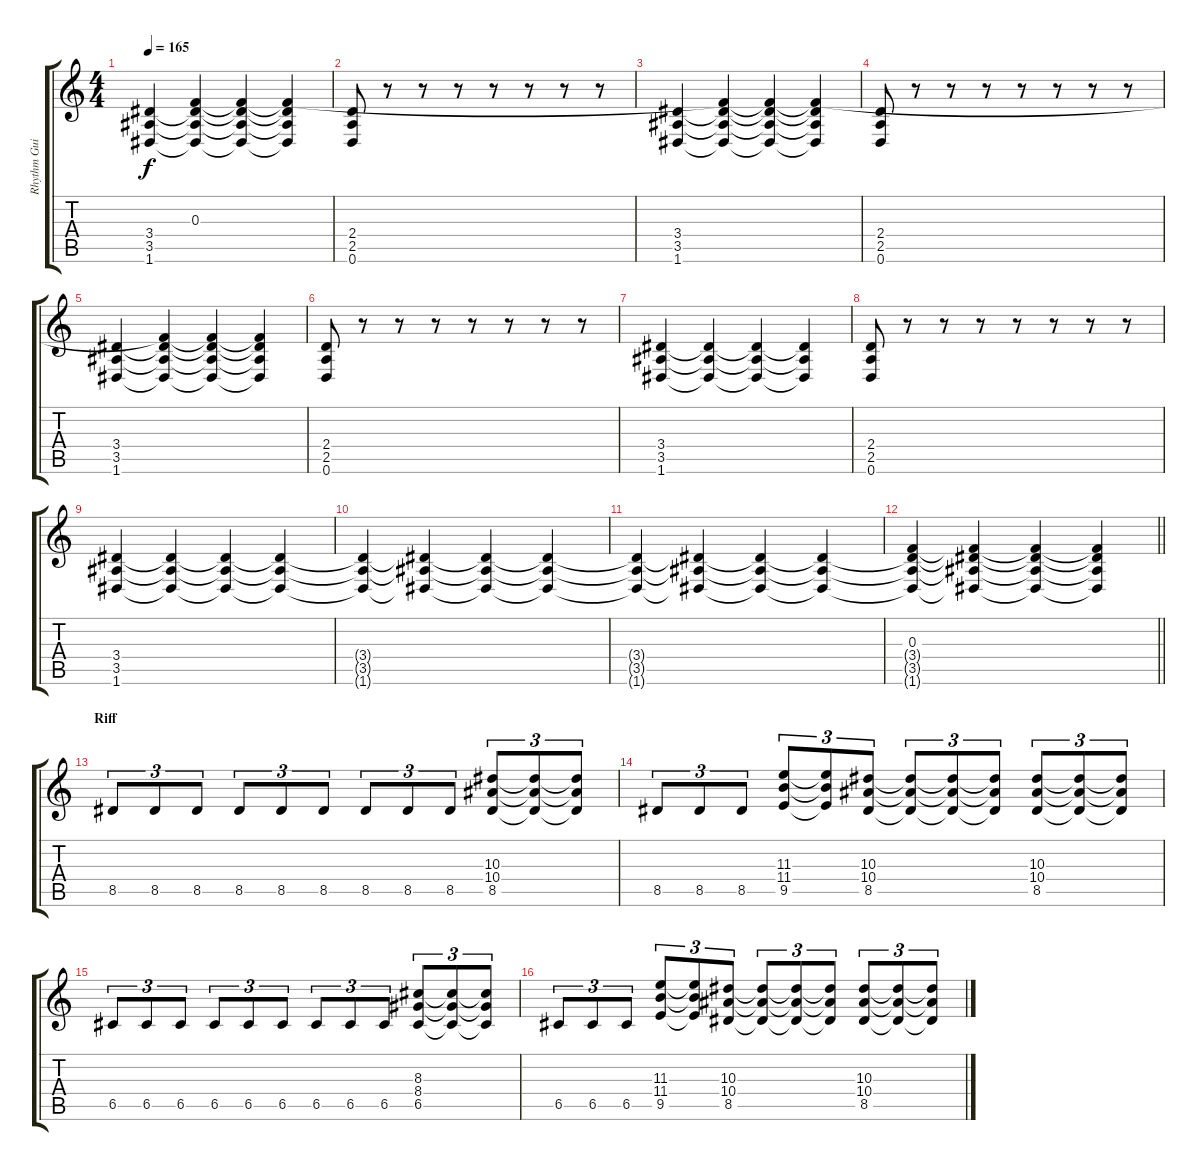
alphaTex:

\track ("Rhythm Guitar" "Rhythm Gui") {instrument distortionguitar}
\staff {score tabs}
\tuning (D4 A3 F3 C3 G2 D2) {hide}
\ts (4 4)
\tempo 165
\clef g2
\ks c
(3.4 3.5 1.6).4{dy f} (0.3 3.4{t} 3.5{t} 1.6{t}).4 (0.3{t} 3.4{t} 3.5{t} 1.6{t}).4 (0.3{t} 3.4{t} 3.5{t} 1.6{t}).4 |
(2.4 2.5 0.6).8 r.8 r.8 r.8 r.8 r.8 r.8 r.8 |
(3.4 3.5 1.6).4 (0.3{t} 3.4{t} 3.5{t} 1.6{t}).4 (0.3{t} 3.4{t} 3.5{t} 1.6{t}).4 (0.3{t} 3.4{t} 3.5{t} 1.6{t}).4 |
(2.4 2.5 0.6).8 r.8 r.8 r.8 r.8 r.8 r.8 r.8 |
(3.4 3.5 1.6).4 (0.3{t} 3.4{t} 3.5{t} 1.6{t}).4 (0.3{t} 3.4{t} 3.5{t} 1.6{t}).4 (0.3{t} 3.4{t} 3.5{t} 1.6{t}).4 |
(2.4 2.5 0.6).8 r.8 r.8 r.8 r.8 r.8 r.8 r.8 |
(3.4 3.5 1.6).4 (3.4{t} 3.5{t} 1.6{t}).4 (3.4{t} 3.5{t} 1.6{t}).4 (3.4{t} 3.5{t} 1.6{t}).4 |
(2.4 2.5 0.6).8 r.8 r.8 r.8 r.8 r.8 r.8 r.8 |
(3.4 3.5 1.6).4 (3.4{t} 3.5{t} 1.6{t}).4 (3.4{t} 3.5{t} 1.6{t}).4 (3.4{t} 3.5{t} 1.6{t}).4 |
(3.4{t} 3.5{t} 1.6{t}).4 (3.4{t} 3.5{t} 1.6{t}).4 (3.4{t} 3.5{t} 1.6{t}).4 (3.4{t} 3.5{t} 1.6{t}).4 |
(3.4{t} 3.5{t} 1.6{t}).4 (3.4{t} 3.5{t} 1.6{t}).4 (3.4{t} 3.5{t} 1.6{t}).4 (3.4{t} 3.5{t} 1.6{t}).4 |
\barLineRight lightlight
(0.3 3.4{t} 3.5{t} 1.6{t}).4 (0.3{t} 3.4{t} 3.5{t} 1.6{t}).4 (0.3{t} 3.4{t} 3.5{t} 1.6{t}).4 (0.3{t} 3.4{t} 3.5{t} 1.6{t}).4 |
\section ("" "Riff")
8.5.8{tu (3 2)} 8.5.8{tu (3 2)} 8.5.8{tu (3 2)} 8.5.8{tu (3 2)} 8.5.8{tu (3 2)} 8.5.8{tu (3 2)} 8.5.8{tu (3 2)} 8.5.8{tu (3 2)} 8.5.8{tu (3 2)} (10.3 10.4 8.5).8{tu (3 2)} (10.3{t} 10.4{t} 8.5{t}).8{tu (3 2)} (10.3{t} 10.4{t} 8.5{t}).8{tu (3 2)} |
8.5.8{tu (3 2)} 8.5.8{tu (3 2)} 8.5.8{tu (3 2)} (11.3 11.4 9.5).8{tu (3 2)} (11.3{t} 11.4{t} 9.5{t}).8{tu (3 2)} (10.3 10.4 8.5).8{tu (3 2)} (10.3{t} 10.4{t} 8.5{t}).8{tu (3 2)} (10.3{t} 10.4{t} 8.5{t}).8{tu (3 2)} (10.3{t} 10.4{t} 8.5{t}).8{tu (3 2)} (10.3 10.4 8.5).8{tu (3 2)} (10.3{t} 10.4{t} 8.5{t}).8{tu (3 2)} (10.3{t} 10.4{t} 8.5{t}).8{tu (3 2)} |
6.5.8{tu (3 2)} 6.5.8{tu (3 2)} 6.5.8{tu (3 2)} 6.5.8{tu (3 2)} 6.5.8{tu (3 2)} 6.5.8{tu (3 2)} 6.5.8{tu (3 2)} 6.5.8{tu (3 2)} 6.5.8{tu (3 2)} (8.3 8.4 6.5).8{tu (3 2)} (8.3{t} 8.4{t} 6.5{t}).8{tu (3 2)} (8.3{t} 8.4{t} 6.5{t}).8{tu (3 2)} |
6.5.8{tu (3 2)} 6.5.8{tu (3 2)} 6.5.8{tu (3 2)} (11.3 11.4 9.5).8{tu (3 2)} (11.3{t} 11.4{t} 9.5{t}).8{tu (3 2)} (10.3 10.4 8.5).8{tu (3 2)} (10.3{t} 10.4{t} 8.5{t}).8{tu (3 2)} (10.3{t} 10.4{t} 8.5{t}).8{tu (3 2)} (10.3{t} 10.4{t} 8.5{t}).8{tu (3 2)} (10.3 10.4 8.5).8{tu (3 2)} (10.3{t} 10.4{t} 8.5{t}).8{tu (3 2)} (10.3{t} 10.4{t} 8.5{t}).8{tu (3 2)}
